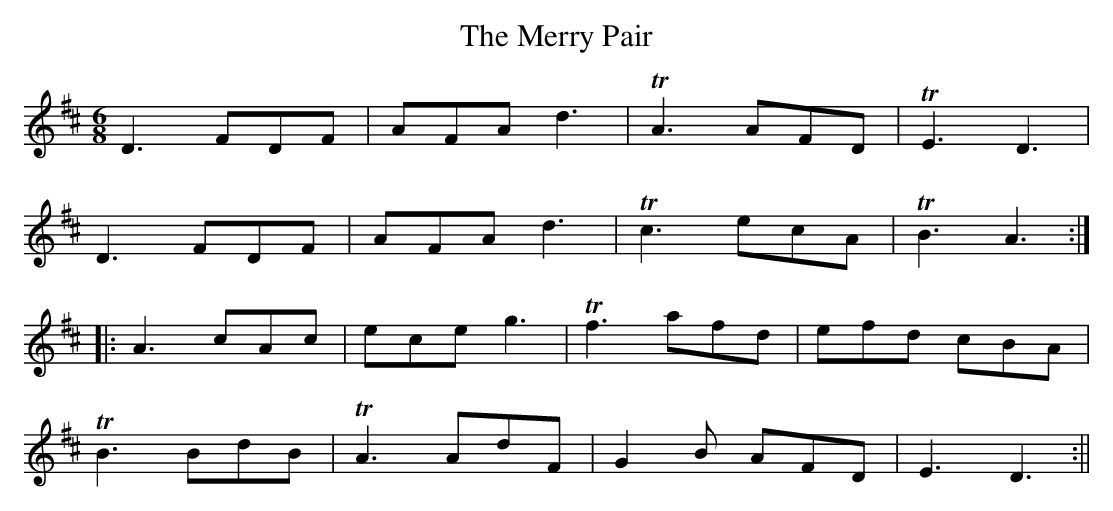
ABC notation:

X:1
T:Merry Pair, The
M:6/8
L:1/8
K:D
D3 FDF|AFA d3|TA3 AFD|TE3 D3|
D3 FDF|AFA d3|Tc3 ecA|TB3 A3:|
|:A3 cAc|ece g3|Tf3 afd|efd cBA|
TB3 BdB|TA3 AdF|G2B AFD|E3 D3:||
